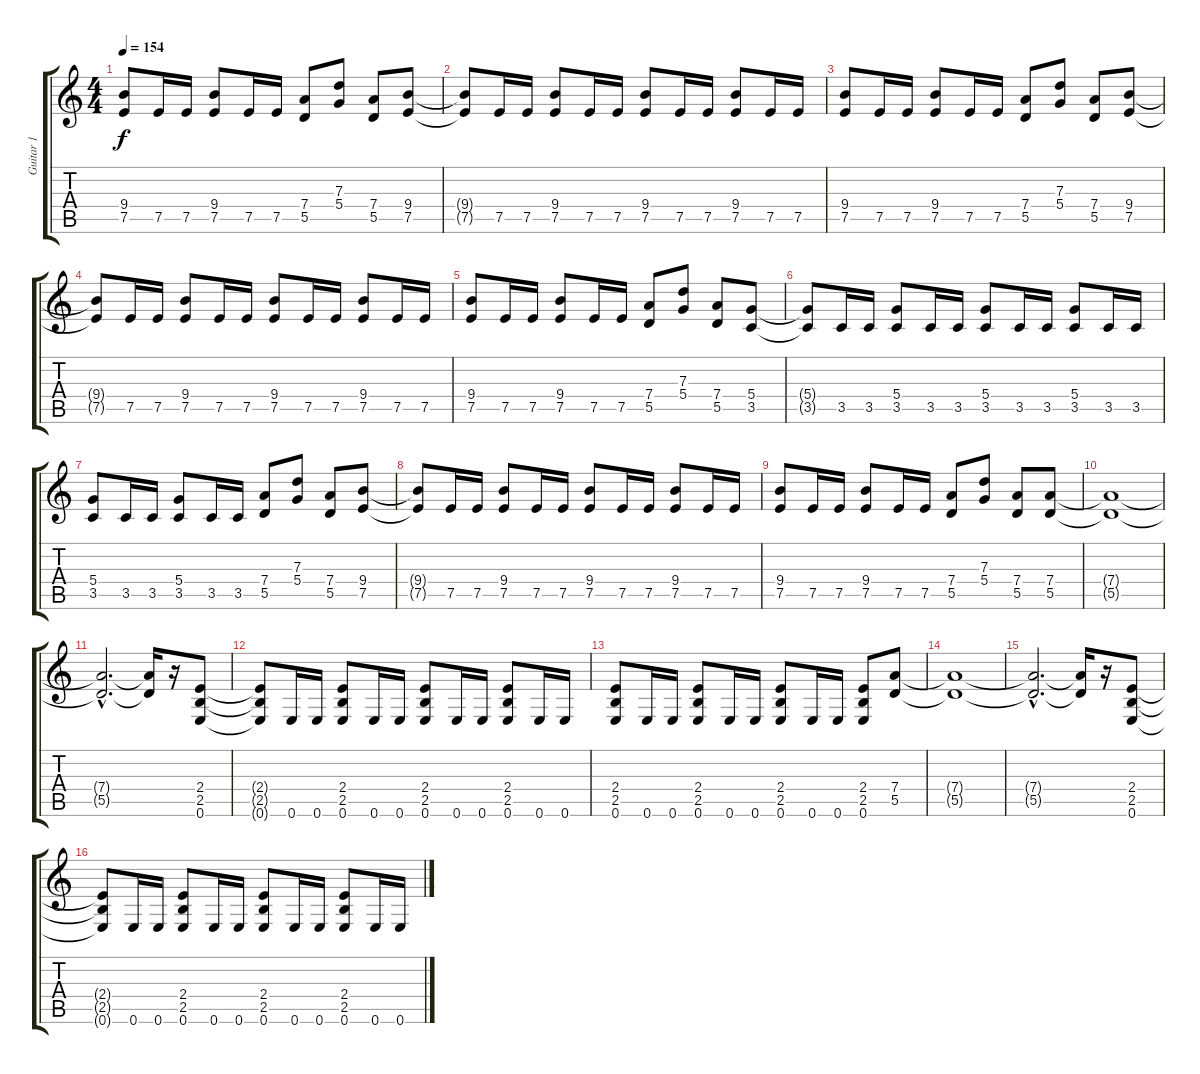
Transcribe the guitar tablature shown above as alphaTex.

\track ("Guitar 1" "Guitar 1") {instrument distortionguitar}
\staff {score tabs}
\tuning (E4 B3 G3 D3 A2 E2) {hide}
\ts (4 4)
\tempo 154
\clef g2
\ks c
(9.4 7.5).8{dy f} 7.5.16 7.5.16 (9.4 7.5).8 7.5.16 7.5.16 (7.4 5.5).8 (7.3 5.4).8 (7.4 5.5).8 (9.4 7.5).8 |
(9.4{t} 7.5{t}).8 7.5.16 7.5.16 (9.4 7.5).8 7.5.16 7.5.16 (9.4 7.5).8 7.5.16 7.5.16 (9.4 7.5).8 7.5.16 7.5.16 |
(9.4 7.5).8 7.5.16 7.5.16 (9.4 7.5).8 7.5.16 7.5.16 (7.4 5.5).8 (7.3 5.4).8 (7.4 5.5).8 (9.4 7.5).8 |
(9.4{t} 7.5{t}).8 7.5.16 7.5.16 (9.4 7.5).8 7.5.16 7.5.16 (9.4 7.5).8 7.5.16 7.5.16 (9.4 7.5).8 7.5.16 7.5.16 |
(9.4 7.5).8 7.5.16 7.5.16 (9.4 7.5).8 7.5.16 7.5.16 (7.4 5.5).8 (7.3 5.4).8 (7.4 5.5).8 (5.4 3.5).8 |
(5.4{t} 3.5{t}).8 3.5.16 3.5.16 (5.4 3.5).8 3.5.16 3.5.16 (5.4 3.5).8 3.5.16 3.5.16 (5.4 3.5).8 3.5.16 3.5.16 |
(5.4 3.5).8 3.5.16 3.5.16 (5.4 3.5).8 3.5.16 3.5.16 (7.4 5.5).8 (7.3 5.4).8 (7.4 5.5).8 (9.4 7.5).8 |
(9.4{t} 7.5{t}).8 7.5.16 7.5.16 (9.4 7.5).8 7.5.16 7.5.16 (9.4 7.5).8 7.5.16 7.5.16 (9.4 7.5).8 7.5.16 7.5.16 |
(9.4 7.5).8 7.5.16 7.5.16 (9.4 7.5).8 7.5.16 7.5.16 (7.4 5.5).8 (7.3 5.4).8 (7.4 5.5).8 (7.4 5.5).8 |
(7.4{t} 5.5{t}).1 |
(7.4{hac t} 5.5{hac t}).2{d} (7.4{t} 5.5{t}).16 r.16 (2.4 2.5 0.6).8 |
(2.4{t} 2.5{t} 0.6{t}).8 0.6.16 0.6.16 (2.4 2.5 0.6).8 0.6.16 0.6.16 (2.4 2.5 0.6).8 0.6.16 0.6.16 (2.4 2.5 0.6).8 0.6.16 0.6.16 |
(2.4 2.5 0.6).8 0.6.16 0.6.16 (2.4 2.5 0.6).8 0.6.16 0.6.16 (2.4 2.5 0.6).8 0.6.16 0.6.16 (2.4 2.5 0.6).8 (7.4 5.5).8 |
(7.4{t} 5.5{t}).1 |
(7.4{hac t} 5.5{hac t}).2{d} (7.4{t} 5.5{t}).16 r.16 (2.4 2.5 0.6).8 |
(2.4{t} 2.5{t} 0.6{t}).8 0.6.16 0.6.16 (2.4 2.5 0.6).8 0.6.16 0.6.16 (2.4 2.5 0.6).8 0.6.16 0.6.16 (2.4 2.5 0.6).8 0.6.16 0.6.16
